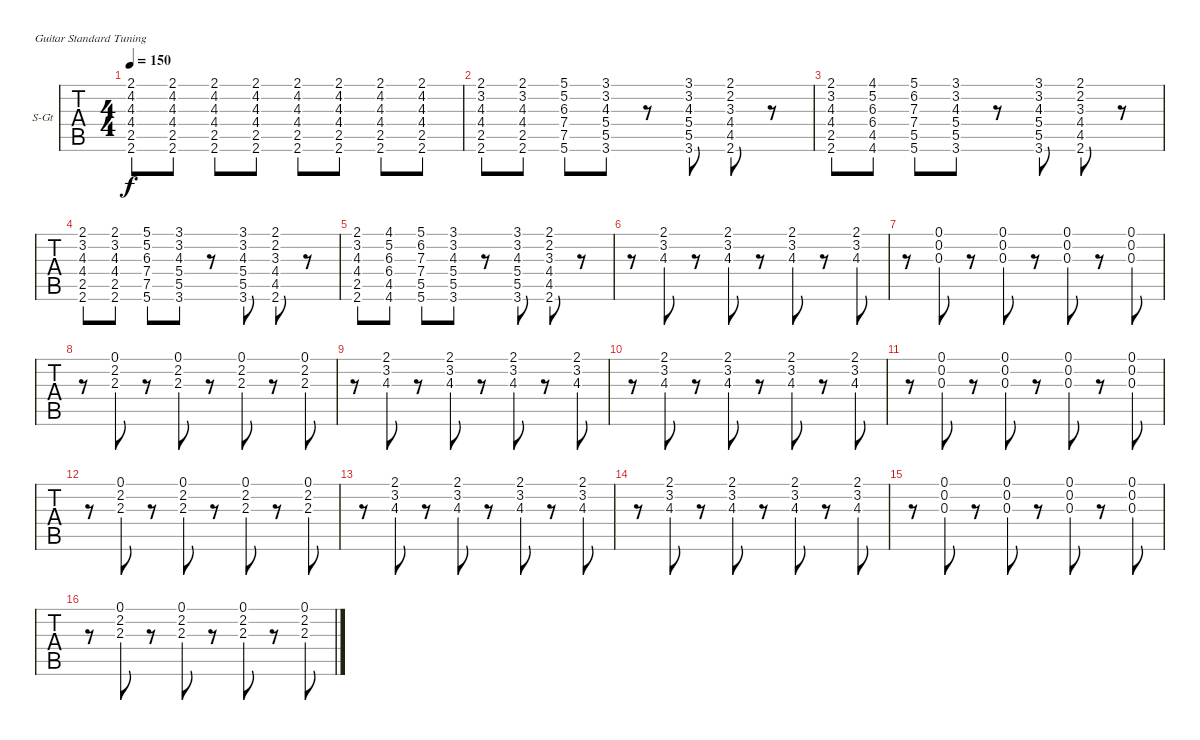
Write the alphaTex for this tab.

\defaultSystemsLayout 4
\bracketExtendMode groupsimilarinstruments
\firstSystemTrackNameOrientation horizontal
\otherSystemsTrackNameOrientation horizontal
\track ("Steel Guitar" "S-Gt") {instrument acousticguitarsteel}
\staff {tabs}
\tuning (E4 B3 G3 D3 A2 E2)
\ts (4 4)
\tempo 150
\clef g2
\ks c
(4.3 4.4 2.5 2.6 4.2 2.1).8{dy f} (4.3 4.4 2.5 2.6 4.2 2.1).8 (4.3 4.4 2.5 2.6 4.2 2.1).8 (4.3 4.4 2.5 2.6 4.2 2.1).8 (4.3 4.4 2.5 2.6 4.2 2.1).8 (4.3 4.4 2.5 2.6 4.2 2.1).8 (4.3 4.4 2.5 2.6 4.2 2.1).8 (4.3 4.4 2.5 2.6 4.2 2.1).8 |
(4.3 4.4 2.5 2.6 3.2 2.1).8 (4.3 4.4 2.5 2.6 3.2 2.1).8 (6.3 7.4 7.5 5.6 5.2 5.1).8 (5.4 5.5 3.6 4.3 3.2 3.1).8 r.8 (5.4 5.5 3.6 4.3 3.2 3.1).8 (2.6 4.5 4.4 3.3 2.2 2.1).8 r.8 |
(4.3 4.4 2.5 2.6 3.2 2.1).8 (6.3 6.4 4.5 4.6 5.2 4.1).8 (7.3 7.4 5.5 5.6 6.2 5.1).8 (5.4 5.5 3.6 4.3 3.2 3.1).8 r.8 (5.4 5.5 3.6 4.3 3.2 3.1).8 (2.6 4.5 4.4 3.3 2.2 2.1).8 r.8 |
(4.3 4.4 2.5 2.6 3.2 2.1).8 (4.3 4.4 2.5 2.6 3.2 2.1).8 (6.3 7.4 7.5 5.6 5.2 5.1).8 (5.4 5.5 3.6 4.3 3.2 3.1).8 r.8 (5.4 5.5 3.6 4.3 3.2 3.1).8 (2.6 4.5 4.4 3.3 2.2 2.1).8 r.8 |
(4.3 4.4 2.5 2.6 3.2 2.1).8 (6.3 6.4 4.5 4.6 5.2 4.1).8 (7.3 7.4 5.5 5.6 6.2 5.1).8 (5.4 5.5 3.6 4.3 3.2 3.1).8 r.8 (5.4 5.5 3.6 4.3 3.2 3.1).8 (2.6 4.5 4.4 3.3 2.2 2.1).8 r.8 |
r.8 (2.1 3.2 4.3).8 r.8 (2.1 3.2 4.3).8 r.8 (2.1 3.2 4.3).8 r.8 (2.1 3.2 4.3).8 |
r.8 (0.1 0.2 0.3).8 r.8 (0.1 0.2 0.3).8 r.8 (0.1 0.2 0.3).8 r.8 (0.1 0.2 0.3).8 |
r.8 (0.1 2.2 2.3).8 r.8 (0.1 2.2 2.3).8 r.8 (0.1 2.2 2.3).8 r.8 (0.1 2.2 2.3).8 |
r.8 (2.1 3.2 4.3).8 r.8 (2.1 3.2 4.3).8 r.8 (2.1 3.2 4.3).8 r.8 (2.1 3.2 4.3).8 |
r.8 (2.1 3.2 4.3).8 r.8 (2.1 3.2 4.3).8 r.8 (2.1 3.2 4.3).8 r.8 (2.1 3.2 4.3).8 |
r.8 (0.1 0.2 0.3).8 r.8 (0.1 0.2 0.3).8 r.8 (0.1 0.2 0.3).8 r.8 (0.1 0.2 0.3).8 |
r.8 (0.1 2.2 2.3).8 r.8 (0.1 2.2 2.3).8 r.8 (0.1 2.2 2.3).8 r.8 (0.1 2.2 2.3).8 |
r.8 (2.1 3.2 4.3).8 r.8 (2.1 3.2 4.3).8 r.8 (2.1 3.2 4.3).8 r.8 (2.1 3.2 4.3).8 |
r.8 (2.1 3.2 4.3).8 r.8 (2.1 3.2 4.3).8 r.8 (2.1 3.2 4.3).8 r.8 (2.1 3.2 4.3).8 |
r.8 (0.1 0.2 0.3).8 r.8 (0.1 0.2 0.3).8 r.8 (0.1 0.2 0.3).8 r.8 (0.1 0.2 0.3).8 |
r.8 (0.1 2.2 2.3).8 r.8 (0.1 2.2 2.3).8 r.8 (0.1 2.2 2.3).8 r.8 (0.1 2.2 2.3).8
